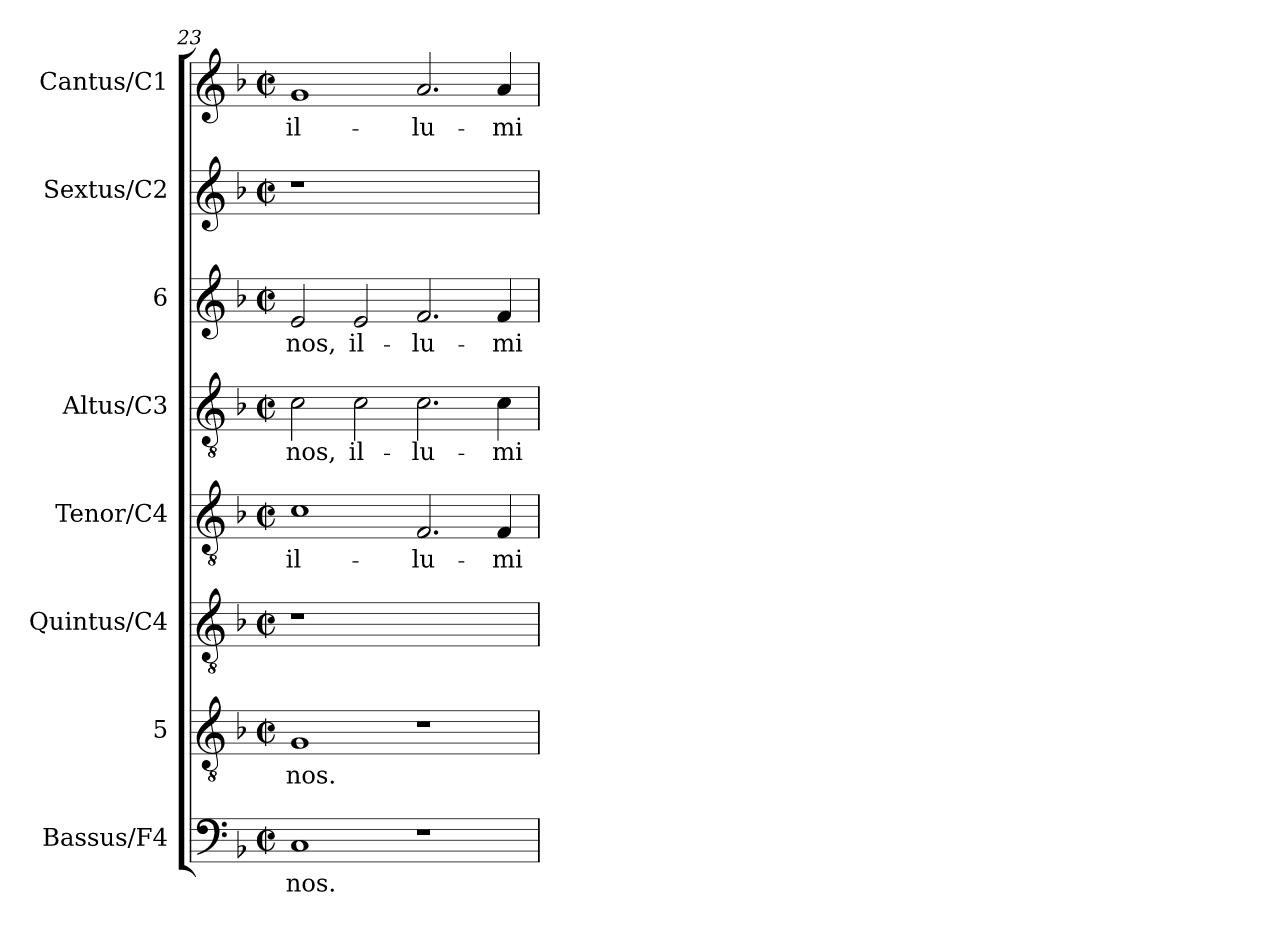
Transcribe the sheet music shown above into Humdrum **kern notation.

**kern	**text	**kern	**text	**kern	**kern	**text	**kern	**text	**kern	**text	**kern	**kern	**text
*part8	*part8	*part7	*part7	*part6	*part5	*part5	*part4	*part4	*part3	*part3	*part2	*part1	*part1
*staff8	*staff8	*staff7	*staff7	*staff6	*staff5	*staff5	*staff4	*staff4	*staff3	*staff3	*staff2	*staff1	*staff1
*I"Bassus/F4	*	*I"5	*	*I"Quintus/C4	*I"Tenor/C4	*	*I"Altus/C3	*	*I"6	*	*I"Sextus/C2	*I"Cantus/C1	*
*I'B	*	*	*	*	*I'T	*	*I'A	*	*	*	*	*I'C	*
*clefF4	*	*clefGv2	*	*clefGv2	*clefGv2	*	*clefGv2	*	*clefG2	*	*clefG2	*clefG2	*
*k[b-]	*	*k[b-]	*	*k[b-]	*k[b-]	*	*k[b-]	*	*k[b-]	*	*k[b-]	*k[b-]	*
*F:	*	*F:	*	*F:	*F:	*	*F:	*	*F:	*	*F:	*F:	*
*M2/2	*	*M2/2	*	*M2/2	*M2/2	*	*M2/2	*	*M2/2	*	*M2/2	*M2/2	*
*met(c|)	*	*met(c|)	*	*met(c|)	*met(c|)	*	*met(c|)	*	*met(c|)	*	*met(c|)	*met(c|)	*
=23	=23	=23	=23	=23	=23	=23	=23	=23	=23	=23	=23	=23	=23
!	!LO:LY:b:cj	!	!LO:LY:b:cj	!	!	!LO:LY:b:cj	!	!LO:LY:b:cj	!	!LO:LY:b:cj	!	!	!LO:LY:b:cj
1C	nos.	1G	nos.	1r	1c	il-	2c\	nos,	2e/	nos,	1r	1g	il-
!	!	!	!	!	!	!	!	!LO:LY:b:cj	!	!LO:LY:b:cj	!	!	!
.	.	.	.	.	.	.	2c\	il-	2e/	il-	.	.	.
!	!	!	!	!	!	!LO:LY:b:cj	!	!LO:LY:b:cj	!	!LO:LY:b:cj	!	!	!LO:LY:b:cj
1r	.	1r	.	1ryy	2.F/	-lu-	2.c\	-lu-	2.f/	-lu-	1ryy	2.a/	-lu-
!	!	!	!	!	!	!LO:LY:b:cj	!	!LO:LY:b:cj	!	!LO:LY:b:cj	!	!	!LO:LY:b:cj
.	.	.	.	.	4F/	-mi-	4c\	-mi-	4f/	-mi-	.	4a/	-mi-
=	=	=	=	=	=	=	=	=	=	=	=	=	=
*-	*-	*-	*-	*-	*-	*-	*-	*-	*-	*-	*-	*-	*-
